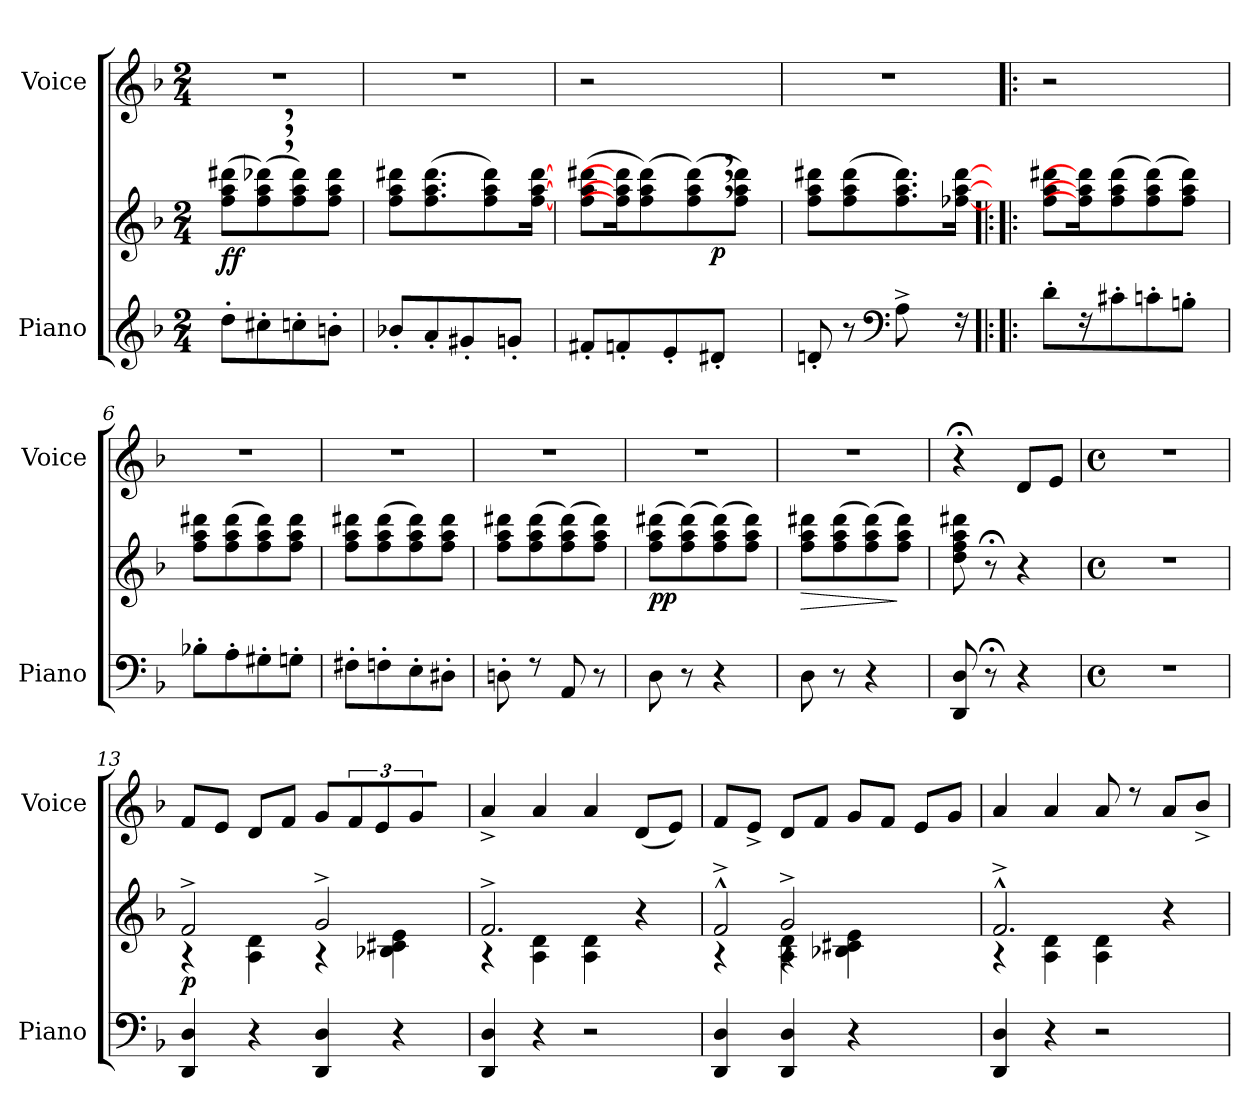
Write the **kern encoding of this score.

**kern	**kern	**dynam	**kern
*part2	*part2	*part2	*part1
*staff3	*staff2	*staff2/3	*staff1
*I"Piano	*	*	*I"Voice
*I'Piano	*	*	*I'Voice
*clefG2	*clefG2	*	*clefG2
*k[b-]	*k[b-]	*	*k[b-]
*M2/4	*M2/4	*	*M2/4
=1	=1	=1	=1
!	!	!LO:DY:b	!
8dd'>\L	(<8ff\ 8aa\ 8ddd#X\L	ff	2r
8cc#X'>\	(<8ff\,> 8aa\,> 8ddd-X\,>)	.	.
8ccn'>\	8ff\ 8aa\ 8ddd-\)	.	.
8bn'>\J	8ff\ 8aa\ 8ddd-\J	.	.
=2	=2	=2	=2
8b-X'</L	8ff\ 8aa\ 8ddd#X\L	.	2r
8a'</	(<8.ff\ 8.aa\ 8.ddd#\	.	.
8g#X'</	.	.	.
.	8ff\ 8aa\ 8ddd#\)	.	.
8gn'</J	.	.	.
.	[16ff\ [16aa\ [16ddd#\J	.	.
=3	=3	=3	=3
*	*^	*	*
8f#X'</L	(<8ff\ 8aa\ 8ddd#X\L	4.ryy	.	2r
8fn'</	16ff\] 16aa\] 16ddd#\]J	.	.	.
.	(<8ff\ 8aa\ 8ddd#\)	.	.	.
8e'</	.	.	.	.
.	(<8ff\,> 8aa\,> 8ddd#\,>)	.	.	.
!	!	!	!LO:DY:b	!
8d#X'</J	.	8.ryy	p	.
.	8ff\ 8aa\ 8ddd#\J)	.	.	.
16ryy	.	.	.	16ryy
*	*v	*v	*	*
=4	=4	=4	=4
*^	*	*	*
8dn'</	4..ryy	8ff\ 8aa\ 8ddd#X\L	.	2r
8r	.	(<8ff\ 8aa\ 8ddd#\	.	.
*clefF4	*	*	*	*
8A^>\	.	8.ff\ 8.aa\ 8.ddd#\)	.	.
8ryy	.	.	.	.
.	16rE	[16ff-X\ [16aa\ [16ddd#\J	.	.
*v	*v	*	*	*
!!LO:LB:g=z
=5!|:	=5!|:	=5	=5
8d'>\L	8ff\ 8aa\ 8ddd#X\L	.	2r
16rE	16ff-\] 16aa\] 16ddd#\]J	.	.
8c#X'>\	(<8ff\ 8aa\ 8ddd#\	.	.
8cn'>\	(<8ff\ 8aa\ 8ddd#\)	.	.
8Bn'>\J	8ff\ 8aa\ 8ddd#\J)	.	.
.	.	.	16ryy
=6	=6	=6	=6
8B-X'>\L	8ff\ 8aa\ 8ddd#X\L	.	2r
8A'>\	(<8ff\ 8aa\ 8ddd#\	.	.
8G#X'>\	8ff\ 8aa\ 8ddd#\)	.	.
8Gn'>\J	8ff\ 8aa\ 8ddd#\J	.	.
=7	=7	=7	=7
8F#X'>\L	8ff\ 8aa\ 8ddd#X\L	.	2r
8Fn'>\	(<8ff\ 8aa\ 8ddd#\	.	.
8E'>\	8ff\ 8aa\ 8ddd#\)	.	.
8D#X'>\J	8ff\ 8aa\ 8ddd#\J	.	.
=8	=8	=8	=8
8Dn'>\	8ff\ 8aa\ 8ddd#X\L	.	2r
8rE	(<8ff\ 8aa\ 8ddd#\	.	.
8AA/	(<8ff\ 8aa\ 8ddd#\)	.	.
8r	8ff\ 8aa\ 8ddd#\J)	.	.
!!LO:LB:g=z
=9	=9	=9	=9
!	!	!LO:DY:b	!
8D\	(<8ff\ 8aa\ 8ddd#X\L	pp	2rdd
8r	(<8ff\ 8aa\ 8ddd#\)	.	.
4r	(<8ff\ 8aa\ 8ddd#\)	.	.
.	8ff\ 8aa\ 8ddd#\J)	.	.
=10	=10	=10	=10
!	!	!LO:HP:b	!
8D\	8ff\ 8aa\ 8ddd#X\L	>	2rdd
8r	(<8ff\ 8aa\ 8ddd#\	.	.
4r	(<8ff\ 8aa\ 8ddd#\)	.	.
.	8ff\ 8aa\ 8ddd#\J)	]	.
=11	=11	=11	=11
8DD/ 8D/	8dd\ 8ff\ 8aa\ 8ddd#X\	.	4r;<
8r;<	8r;<	.	.
4r	4r	.	8d/L
.	.	.	8e/J
=12	=12	=12	=12
*M4/4	*M4/4	*	*M4/4
*met(c)	*met(c)	*	*met(c)
1r	1r	.	1r
=13	=13	=13	=13
*	*^	*	*
!	!	!	!LO:DY:a=2	!
4DD/ 4D/	2f^>/	4rG	p	8fZ</L
.	.	.	.	8e/J
4r	.	4A\ 4d\	.	8d/L
.	.	.	.	8fZ</J
4DD/ 4D/	2g^>/	4rA	.	8gZ</L
.	.	.	.	12f/
.	.	.	.	12e/J
4r	.	4B-X\ 4c#X\ 4e\	.	.
.	.	.	.	12gZ</
.	.	.	.	8ryy
!!LO:LB:g=z
=14	=14	=14	=14	=14
4DD/ 4D/	2.f^>/	4rA	.	4a^</
4r	.	4A\ 4d\	.	4a/
2rE	.	4A\Z> 4d\Z>	.	4a/
.	4r	4ryy	.	(<8d/L
.	.	.	.	8e/J)
=15	=15	=15	=15	=15
*	*^	*^	*	*
4DD/ 4D/	2f^^>^>Z>/	4rG	4ryy	4ryy	.	8f/L
.	.	.	.	.	.	8e^</J
4DD/ 4D/	.	4A\Z> 4d\Z>	2g^>/	4rA	.	8d/L
.	.	.	.	.	.	8f/J
4r	4ryy	4B-X\Z> 4c#X\Z> 4e\Z>	.	4ryy	.	8g/L
.	.	.	.	.	.	8f/J
4ryy	4ryy	4ryy	4ryy	4ryy	.	8e/L
.	.	.	.	.	.	8g/J
*	*	*v	*v	*v	*	*
=16	=16	=16	=16	=16
4DD/ 4D/	2.f^^>^>/	4rA	.	4a/
4r	.	4A\ 4d\	.	4a/
2rE	.	4A\Z> 4d\Z>	.	8a/
.	.	.	.	8rcc
.	4r	4ryy	.	8a/L
.	.	.	.	8b-^</J
*	*v	*v	*	*
=	=	=	=
*-	*-	*-	*-
